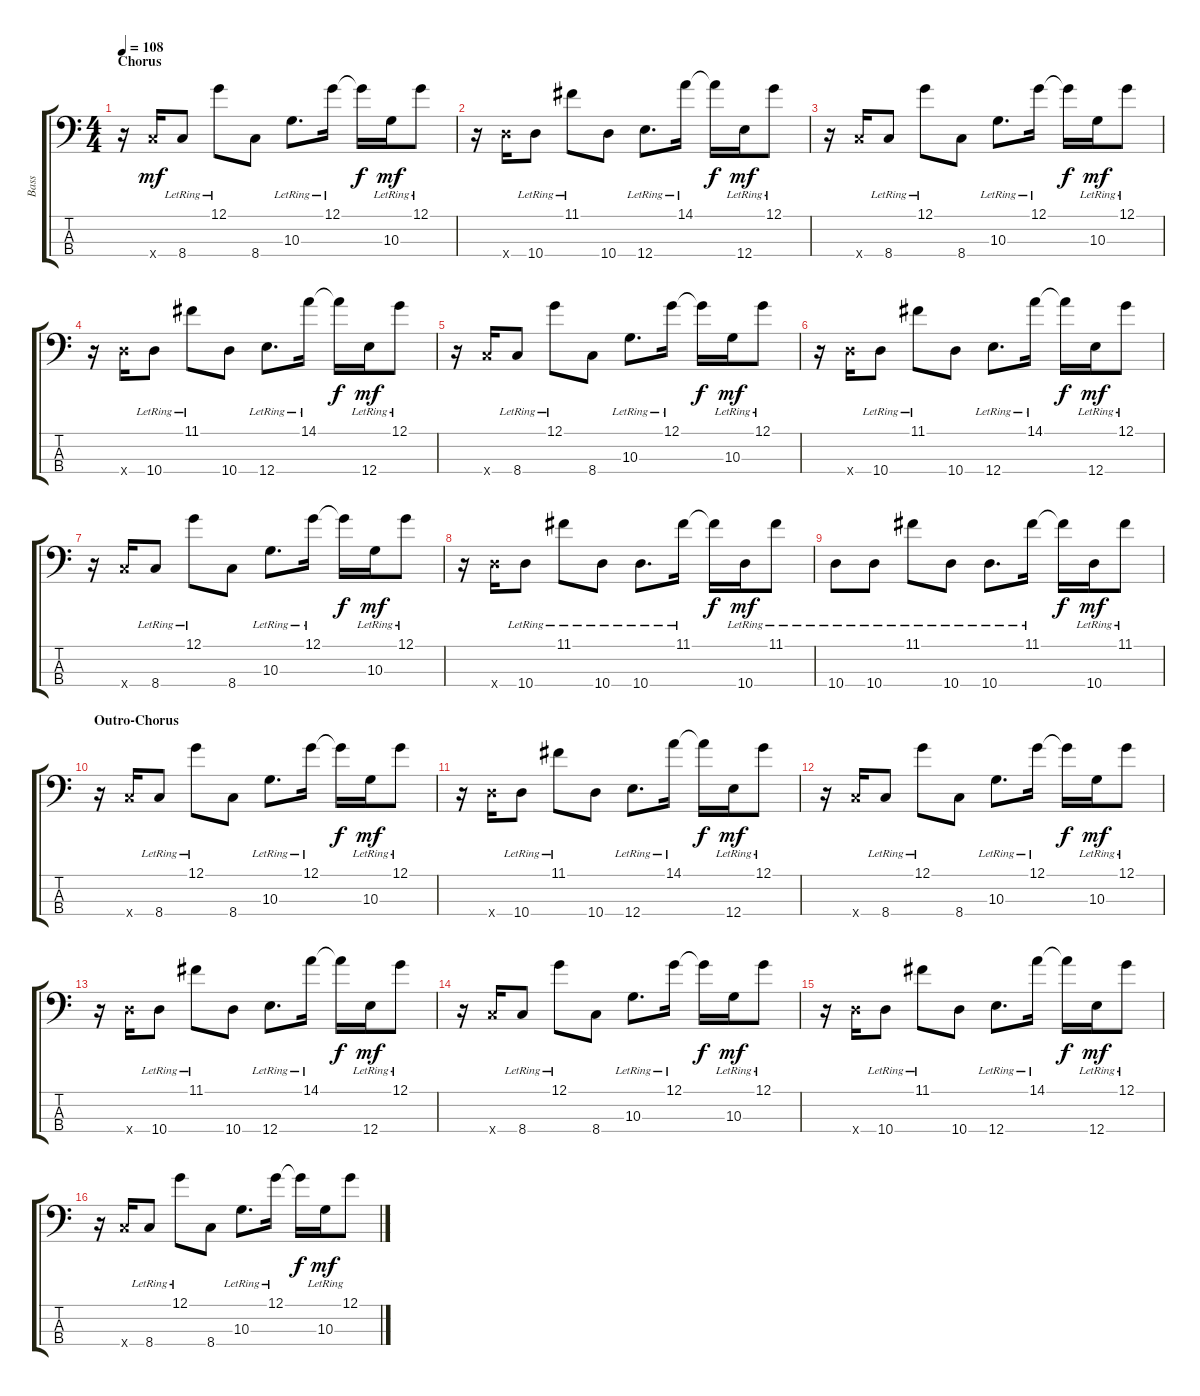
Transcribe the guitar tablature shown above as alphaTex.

\track ("Bass" "Bass") {instrument electricbassfinger}
\staff {score tabs}
\tuning (G2 D2 A1 E1) {hide}
\ts (4 4)
\section ("" "Chorus")
\tempo 108
\clef f4
\ks c
r.16{dy mf} 8.4{x}.16 8.4{lr}.8 12.1{lr}.8 8.4.8 10.3{lr}.8{d} 12.1{lr}.16 12.1{t}.16{dy f} 10.3{lr}.16{dy mf} 12.1{lr}.8 |
r.16 10.4{x}.16 10.4{lr}.8 11.1{lr}.8 10.4.8 12.4{lr}.8{d} 14.1{lr}.16 14.1{t}.16{dy f} 12.4{lr}.16{dy mf} 12.1{lr}.8 |
r.16 8.4{x}.16 8.4{lr}.8 12.1{lr}.8 8.4.8 10.3{lr}.8{d} 12.1{lr}.16 12.1{t}.16{dy f} 10.3{lr}.16{dy mf} 12.1{lr}.8 |
r.16 10.4{x}.16 10.4{lr}.8 11.1{lr}.8 10.4.8 12.4{lr}.8{d} 14.1{lr}.16 14.1{t}.16{dy f} 12.4{lr}.16{dy mf} 12.1{lr}.8 |
r.16 8.4{x}.16 8.4{lr}.8 12.1{lr}.8 8.4.8 10.3{lr}.8{d} 12.1{lr}.16 12.1{t}.16{dy f} 10.3{lr}.16{dy mf} 12.1{lr}.8 |
r.16 10.4{x}.16 10.4{lr}.8 11.1{lr}.8 10.4.8 12.4{lr}.8{d} 14.1{lr}.16 14.1{t}.16{dy f} 12.4{lr}.16{dy mf} 12.1{lr}.8 |
r.16 8.4{x}.16 8.4{lr}.8 12.1{lr}.8 8.4.8 10.3{lr}.8{d} 12.1{lr}.16 12.1{t}.16{dy f} 10.3{lr}.16{dy mf} 12.1{lr}.8 |
r.16 10.4{x}.16 10.4{lr}.8 11.1{lr}.8 10.4{lr}.8 10.4{lr}.8{d} 11.1{lr}.16 11.1{t}.16{dy f} 10.4{lr}.16{dy mf} 11.1{lr}.8 |
10.4{lr}.8 10.4{lr}.8 11.1{lr}.8 10.4{lr}.8 10.4{lr}.8{d} 11.1{lr}.16 11.1{t}.16{dy f} 10.4{lr}.16{dy mf} 11.1{lr}.8 |
\section ("" "Outro-Chorus")
r.16 8.4{x}.16 8.4{lr}.8 12.1{lr}.8 8.4.8 10.3{lr}.8{d} 12.1{lr}.16 12.1{t}.16{dy f} 10.3{lr}.16{dy mf} 12.1{lr}.8 |
r.16 10.4{x}.16 10.4{lr}.8 11.1{lr}.8 10.4.8 12.4{lr}.8{d} 14.1{lr}.16 14.1{t}.16{dy f} 12.4{lr}.16{dy mf} 12.1{lr}.8 |
r.16 8.4{x}.16 8.4{lr}.8 12.1{lr}.8 8.4.8 10.3{lr}.8{d} 12.1{lr}.16 12.1{t}.16{dy f} 10.3{lr}.16{dy mf} 12.1{lr}.8 |
r.16 10.4{x}.16 10.4{lr}.8 11.1{lr}.8 10.4.8 12.4{lr}.8{d} 14.1{lr}.16 14.1{t}.16{dy f} 12.4{lr}.16{dy mf} 12.1{lr}.8 |
r.16 8.4{x}.16 8.4{lr}.8 12.1{lr}.8 8.4.8 10.3{lr}.8{d} 12.1{lr}.16 12.1{t}.16{dy f} 10.3{lr}.16{dy mf} 12.1{lr}.8 |
r.16 10.4{x}.16 10.4{lr}.8 11.1{lr}.8 10.4.8 12.4{lr}.8{d} 14.1{lr}.16 14.1{t}.16{dy f} 12.4{lr}.16{dy mf} 12.1{lr}.8 |
r.16 8.4{x}.16 8.4{lr}.8 12.1{lr}.8 8.4.8 10.3{lr}.8{d} 12.1{lr}.16 12.1{t}.16{dy f} 10.3{lr}.16{dy mf} 12.1{lr}.8
